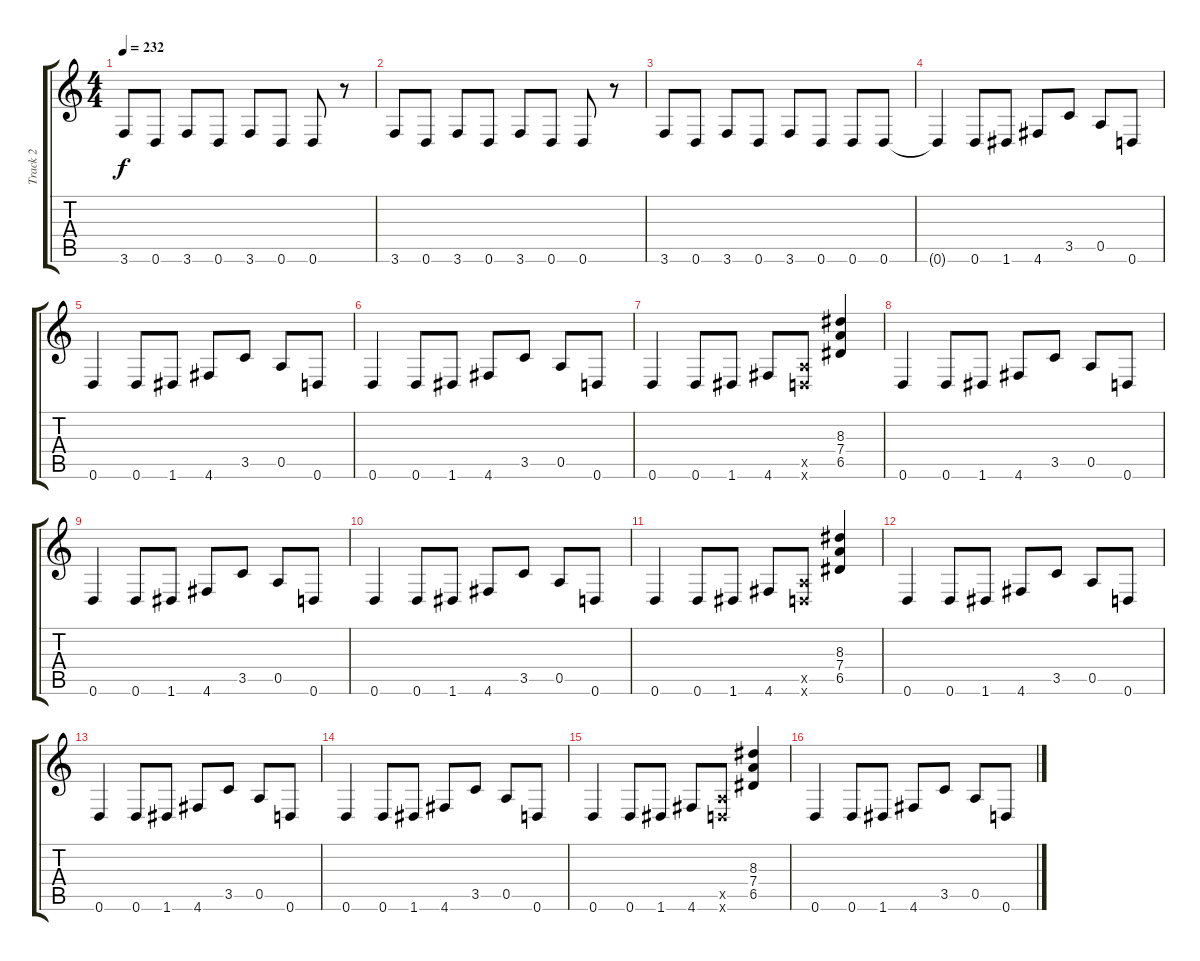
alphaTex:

\track ("Track 2" "Track 2") {instrument distortionguitar}
\staff {score tabs}
\tuning (E4 B3 G3 D3 A2 D2) {hide}
\ts (4 4)
\tempo 232
\clef g2
\ks c
3.6.8{dy f} 0.6.8 3.6.8 0.6.8 3.6.8 0.6.8 0.6.8 r.8 |
3.6.8 0.6.8 3.6.8 0.6.8 3.6.8 0.6.8 0.6.8 r.8 |
3.6.8 0.6.8 3.6.8 0.6.8 3.6.8 0.6.8 0.6.8 0.6.8 |
0.6{t}.4 0.6.8 1.6.8 4.6.8 3.5.8 0.5.8 0.6.8 |
0.6.4 0.6.8 1.6.8 4.6.8 3.5.8 0.5.8 0.6.8 |
0.6.4 0.6.8 1.6.8 4.6.8 3.5.8 0.5.8 0.6.8 |
0.6.4 0.6.8 1.6.8 4.6.8 (0.5{x} 0.6{x}).8 (8.3 7.4 6.5).4 |
0.6.4 0.6.8 1.6.8 4.6.8 3.5.8 0.5.8 0.6.8 |
0.6.4 0.6.8 1.6.8 4.6.8 3.5.8 0.5.8 0.6.8 |
0.6.4 0.6.8 1.6.8 4.6.8 3.5.8 0.5.8 0.6.8 |
0.6.4 0.6.8 1.6.8 4.6.8 (0.5{x} 0.6{x}).8 (8.3 7.4 6.5).4 |
0.6.4 0.6.8 1.6.8 4.6.8 3.5.8 0.5.8 0.6.8 |
0.6.4 0.6.8 1.6.8 4.6.8 3.5.8 0.5.8 0.6.8 |
0.6.4 0.6.8 1.6.8 4.6.8 3.5.8 0.5.8 0.6.8 |
0.6.4 0.6.8 1.6.8 4.6.8 (0.5{x} 0.6{x}).8 (8.3 7.4 6.5).4 |
0.6.4 0.6.8 1.6.8 4.6.8 3.5.8 0.5.8 0.6.8
